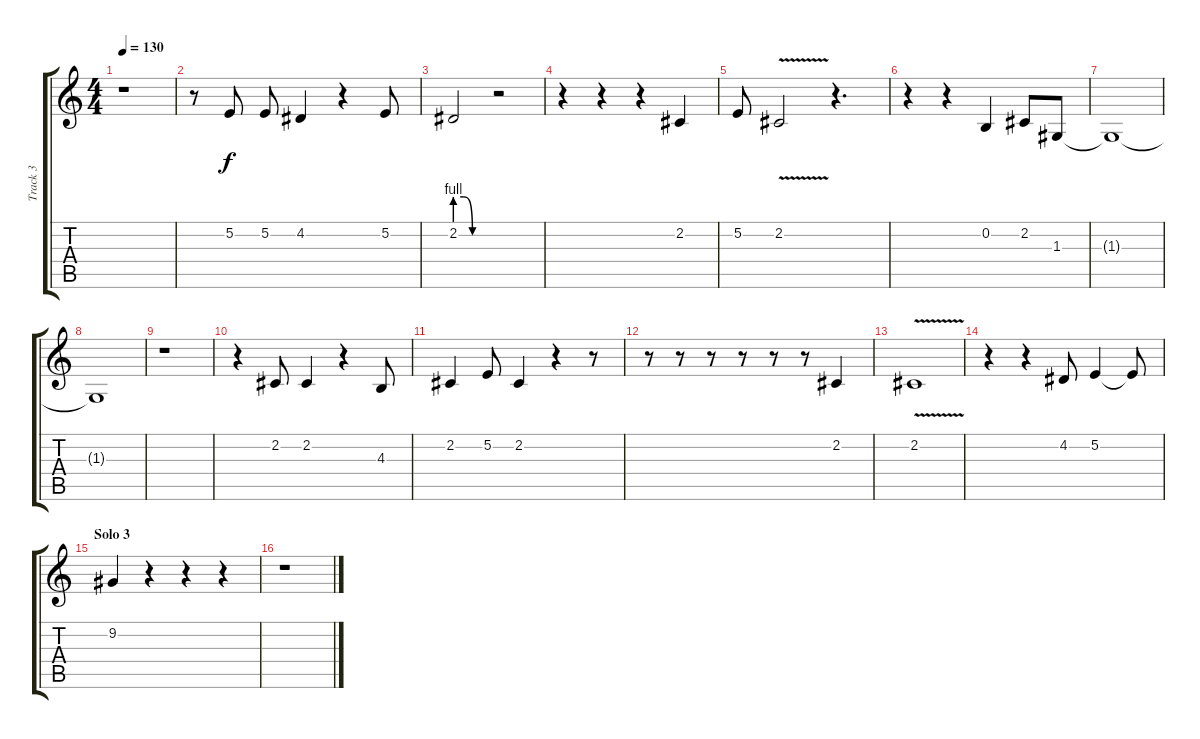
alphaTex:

\track ("Track 3" "Track 3") {instrument trumpet}
\staff {score tabs}
\tuning (E4 B3 G3 D3 A2 E2) {hide}
\ts (4 4)
\tempo 130
\clef g2
\ks c
r.1{dy f} |
r.8 5.2.8 5.2.8 4.2.4 r.4 5.2.8 |
2.2{be (custom 0 4 15 4 30 0 60 0)}.2 r.2 |
r.4 r.4 r.4 2.2.4 |
5.2.8 2.2{v}.2 r.4{d} |
r.4 r.4 0.2.4 2.2.8 1.3.8 |
1.3{t}.1 |
1.3{t}.1 |
r.1 |
r.4 2.2.8 2.2.4 r.4 4.3.8 |
2.2.4 5.2.8 2.2.4 r.4 r.8 |
r.8 r.8 r.8 r.8 r.8 r.8 2.2.4 |
2.2{v}.1 |
r.4 r.4 4.2.8 5.2.4 5.2{t}.8 |
\section ("" "Solo 3")
9.2.4 r.4 r.4 r.4 |
r.1
